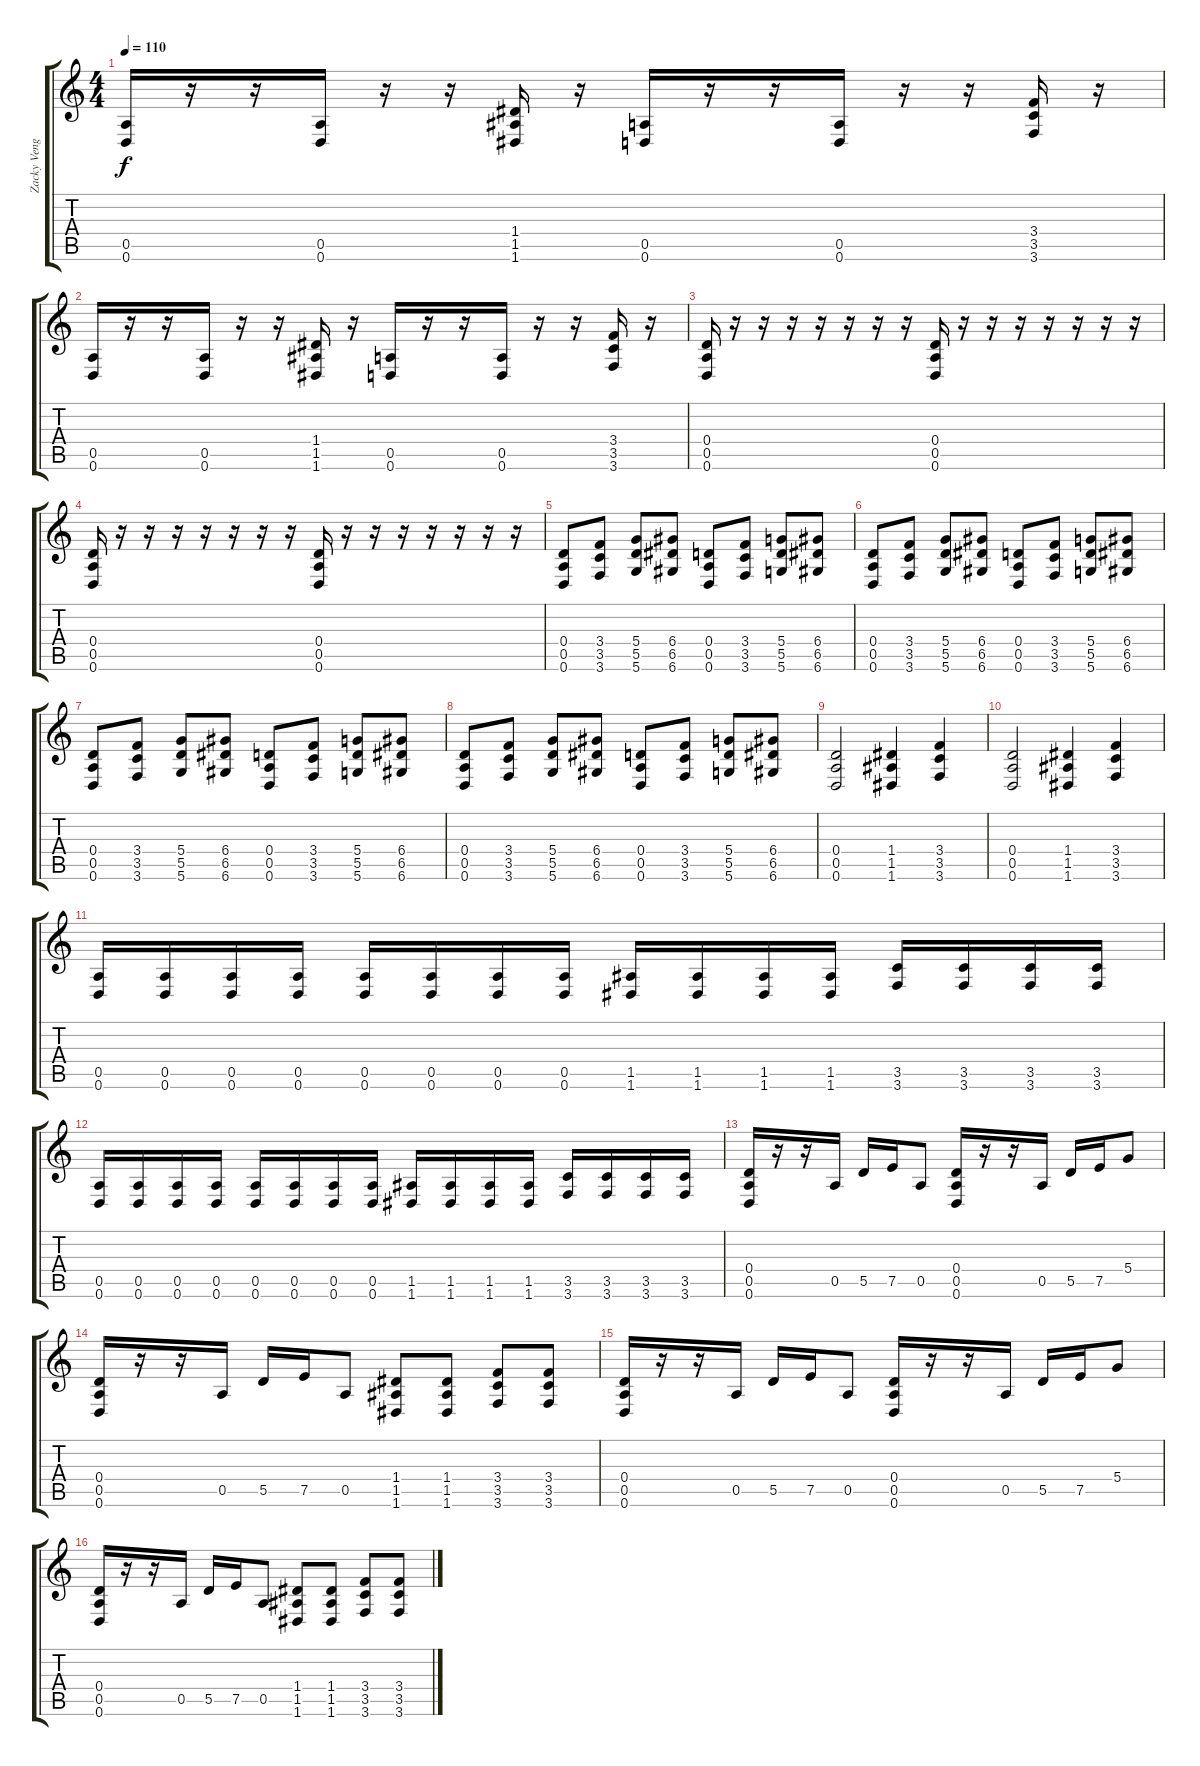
\track ("Zacky Vengence" "Zacky Veng") {instrument distortionguitar}
\staff {score tabs}
\tuning (E4 B3 G3 D3 A2 D2) {hide}
\ts (4 4)
\tempo 110
\clef g2
\ks c
(0.5 0.6).16{dy f} r.16 r.16 (0.5 0.6).16 r.16 r.16 (1.4 1.5 1.6).16 r.16 (0.5 0.6).16 r.16 r.16 (0.5 0.6).16 r.16 r.16 (3.4 3.5 3.6).16 r.16 |
(0.5 0.6).16 r.16 r.16 (0.5 0.6).16 r.16 r.16 (1.4 1.5 1.6).16 r.16 (0.5 0.6).16 r.16 r.16 (0.5 0.6).16 r.16 r.16 (3.4 3.5 3.6).16 r.16 |
(0.4 0.5 0.6).16 r.16 r.16 r.16 r.16 r.16 r.16 r.16 (0.4 0.5 0.6).16 r.16 r.16 r.16 r.16 r.16 r.16 r.16 |
(0.4 0.5 0.6).16 r.16 r.16 r.16 r.16 r.16 r.16 r.16 (0.4 0.5 0.6).16 r.16 r.16 r.16 r.16 r.16 r.16 r.16 |
(0.4 0.5 0.6).8 (3.4 3.5 3.6).8 (5.4 5.5 5.6).8 (6.4 6.5 6.6).8 (0.4 0.5 0.6).8 (3.4 3.5 3.6).8 (5.4 5.5 5.6).8 (6.4 6.5 6.6).8 |
(0.4 0.5 0.6).8 (3.4 3.5 3.6).8 (5.4 5.5 5.6).8 (6.4 6.5 6.6).8 (0.4 0.5 0.6).8 (3.4 3.5 3.6).8 (5.4 5.5 5.6).8 (6.4 6.5 6.6).8 |
(0.4 0.5 0.6).8 (3.4 3.5 3.6).8 (5.4 5.5 5.6).8 (6.4 6.5 6.6).8 (0.4 0.5 0.6).8 (3.4 3.5 3.6).8 (5.4 5.5 5.6).8 (6.4 6.5 6.6).8 |
(0.4 0.5 0.6).8 (3.4 3.5 3.6).8 (5.4 5.5 5.6).8 (6.4 6.5 6.6).8 (0.4 0.5 0.6).8 (3.4 3.5 3.6).8 (5.4 5.5 5.6).8 (6.4 6.5 6.6).8 |
(0.4 0.5 0.6).2 (1.4 1.5 1.6).4 (3.4 3.5 3.6).4 |
(0.4 0.5 0.6).2 (1.4 1.5 1.6).4 (3.4 3.5 3.6).4 |
(0.5 0.6).16 (0.5 0.6).16 (0.5 0.6).16 (0.5 0.6).16 (0.5 0.6).16 (0.5 0.6).16 (0.5 0.6).16 (0.5 0.6).16 (1.5 1.6).16 (1.5 1.6).16 (1.5 1.6).16 (1.5 1.6).16 (3.5 3.6).16 (3.5 3.6).16 (3.5 3.6).16 (3.5 3.6).16 |
(0.5 0.6).16 (0.5 0.6).16 (0.5 0.6).16 (0.5 0.6).16 (0.5 0.6).16 (0.5 0.6).16 (0.5 0.6).16 (0.5 0.6).16 (1.5 1.6).16 (1.5 1.6).16 (1.5 1.6).16 (1.5 1.6).16 (3.5 3.6).16 (3.5 3.6).16 (3.5 3.6).16 (3.5 3.6).16 |
(0.4 0.5 0.6).16 r.16 r.16 0.5.16 5.5.16 7.5.16 0.5.8 (0.4 0.5 0.6).16 r.16 r.16 0.5.16 5.5.16 7.5.16 5.4.8 |
(0.4 0.5 0.6).16 r.16 r.16 0.5.16 5.5.16 7.5.16 0.5.8 (1.4 1.5 1.6).8 (1.4 1.5 1.6).8 (3.4 3.5 3.6).8 (3.4 3.5 3.6).8 |
(0.4 0.5 0.6).16 r.16 r.16 0.5.16 5.5.16 7.5.16 0.5.8 (0.4 0.5 0.6).16 r.16 r.16 0.5.16 5.5.16 7.5.16 5.4.8 |
(0.4 0.5 0.6).16 r.16 r.16 0.5.16 5.5.16 7.5.16 0.5.8 (1.4 1.5 1.6).8 (1.4 1.5 1.6).8 (3.4 3.5 3.6).8 (3.4 3.5 3.6).8
